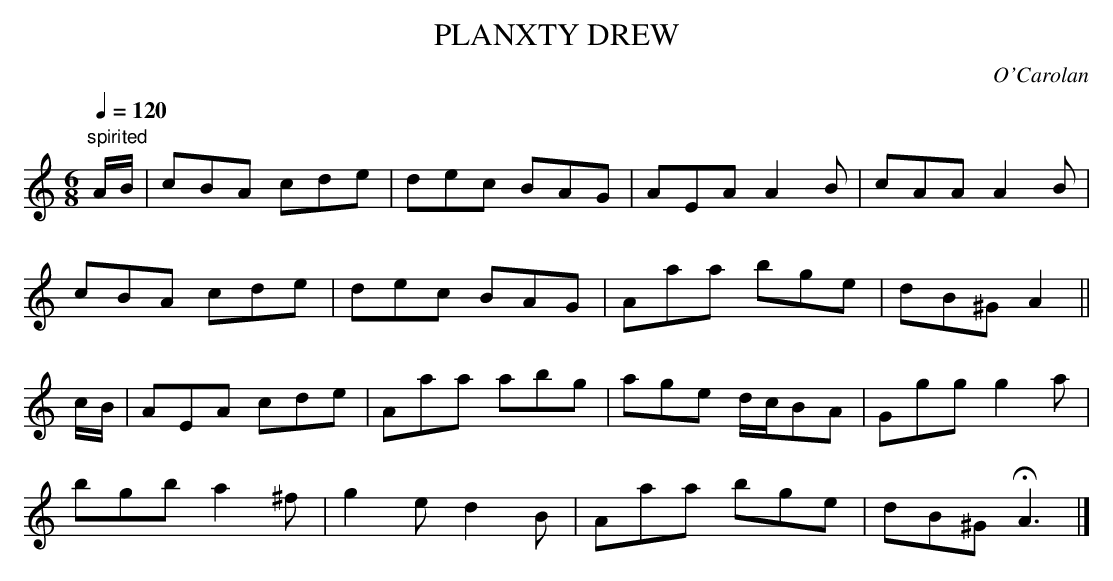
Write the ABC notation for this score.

X:1
T:PLANXTY DREW
C:O'Carolan
Q:1/4=120
M:6/8
L:1/8
K:Am % source key Gm
"spirited"
A/B/|cBA cde|dec BAG|AEA A2B|cAA A2B|
cBA cde|dec BAG|Aaa bge|dB^G A2||
c/B/|AEA cde|Aaa abg|age d/c/BA|Ggg g2a|
bgb a2^f|g2e d2B|Aaa bge|dB^G HA3|]
